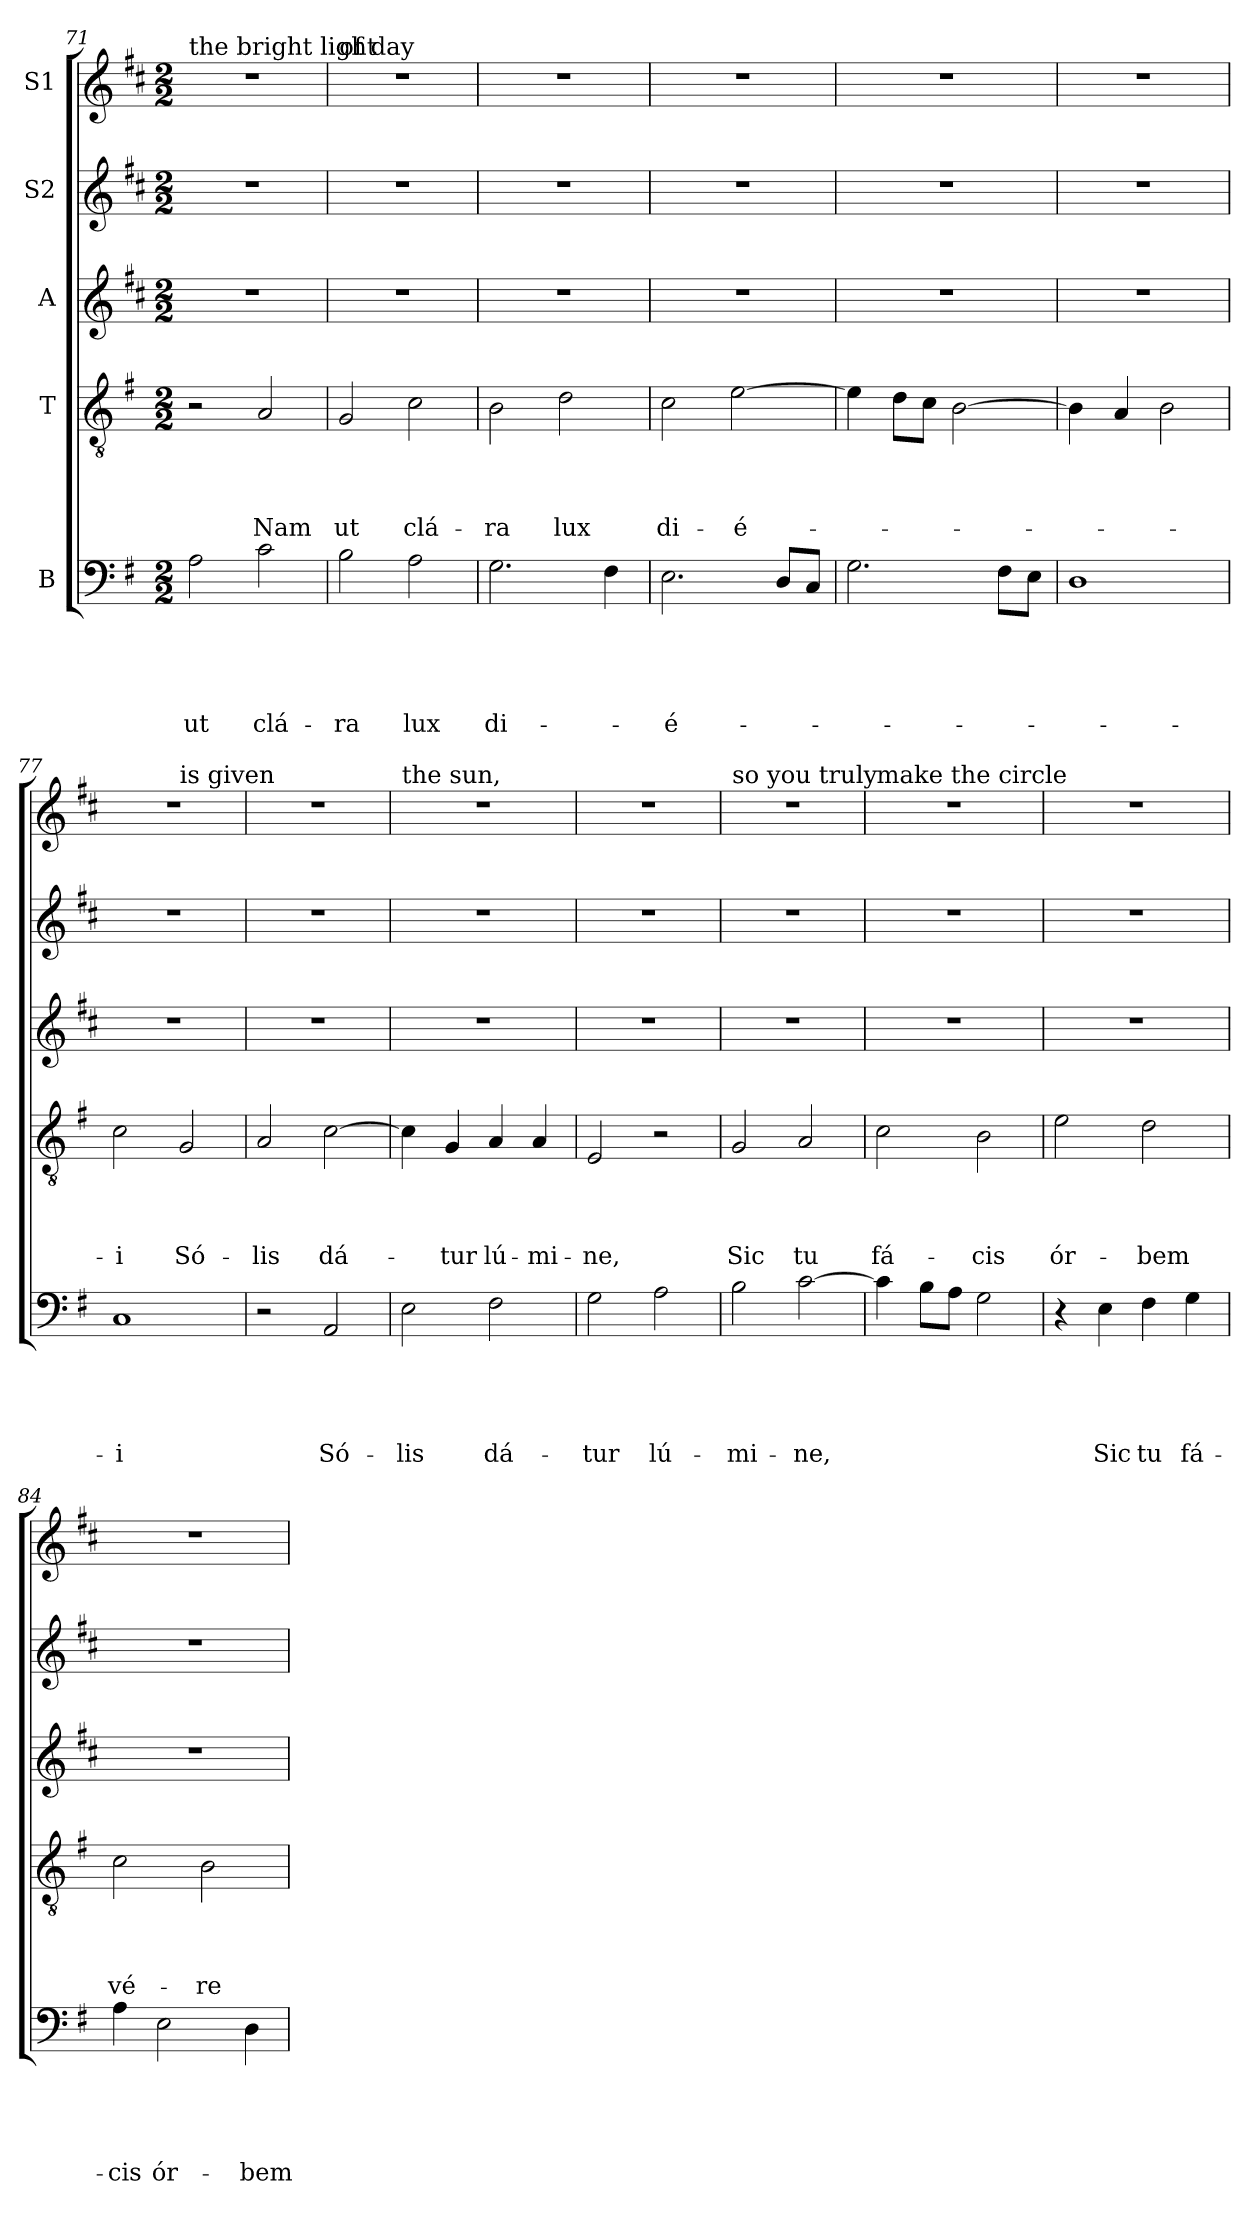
**kern	**text	**text	**text	**text	**text	**kern	**text	**text	**text	**text	**kern	**kern	**kern
*part5	*part5	*part5	*part5	*part5	*part5	*part4	*part4	*part4	*part4	*part4	*part3	*part2	*part1
*staff5	*staff5	*staff5	*staff5	*staff5	*staff5	*staff4	*staff4	*staff4	*staff4	*staff4	*staff3	*staff2	*staff1
*I"B	*	*	*	*	*	*I"T	*	*	*	*	*I"A	*I"S2	*I"S1
*clefF4	*	*	*	*	*	*clefGv2	*	*	*	*	*clefG2	*clefG2	*clefG2
*k[f#]	*	*	*	*	*	*k[f#]	*	*	*	*	*k[f#c#]	*k[f#c#]	*k[f#c#]
*G:	*	*	*	*	*	*G:	*	*	*	*	*D:	*D:	*D:
*M2/2	*	*	*	*	*	*M2/2	*	*	*	*	*M2/2	*M2/2	*M2/2
=71	=71	=71	=71	=71	=71	=71	=71	=71	=71	=71	=71	=71	=71
!	!	!	!	!	!	!	!	!	!	!	!	!	!LO:TX:a:t=the bright light
!	!	!	!	!	!LO:LY:b	!	!	!	!	!	!	!	!
2A\	.	.	.	.	ut	2r	.	.	.	.	1r	1r	1r
!	!	!	!	!	!LO:LY:b	!	!	!	!	!LO:LY:b	!	!	!
2c\	.	.	.	.	clá-	2A/	.	.	.	Nam	.	.	.
=72	=72	=72	=72	=72	=72	=72	=72	=72	=72	=72	=72	=72	=72
!	!	!	!	!	!	!	!	!	!	!	!	!	!LO:TX:a:t=of day
!	!	!	!	!	!LO:LY:b	!	!	!	!	!LO:LY:b	!	!	!
2B\	.	.	.	.	-ra	2G/	.	.	.	ut	1r	1r	1r
!	!	!	!	!	!LO:LY:b	!	!	!	!	!LO:LY:b	!	!	!
2A\	.	.	.	.	lux	2c\	.	.	.	clá-	.	.	.
=73	=73	=73	=73	=73	=73	=73	=73	=73	=73	=73	=73	=73	=73
!	!	!	!	!	!LO:LY:b	!	!	!	!	!LO:LY:b	!	!	!
2.G\	.	.	.	.	di-	2B\	.	.	.	-ra	1r	1r	1r
!	!	!	!	!	!	!	!	!	!	!LO:LY:b	!	!	!
.	.	.	.	.	.	2d\	.	.	.	lux	.	.	.
4F#\	.	.	.	.	.	.	.	.	.	.	.	.	.
=74	=74	=74	=74	=74	=74	=74	=74	=74	=74	=74	=74	=74	=74
!	!	!	!	!	!LO:LY:b	!	!	!	!	!LO:LY:b	!	!	!
2.E\	.	.	.	.	-é-	2c\	.	.	.	di-	1r	1r	1r
!	!	!	!	!	!	!	!	!	!	!LO:LY:b	!	!	!
.	.	.	.	.	.	[2e\	.	.	.	-é-	.	.	.
8D/L	.	.	.	.	.	.	.	.	.	.	.	.	.
8C/J	.	.	.	.	.	.	.	.	.	.	.	.	.
=75	=75	=75	=75	=75	=75	=75	=75	=75	=75	=75	=75	=75	=75
2.G\	.	.	.	.	.	4e\]	.	.	.	.	1r	1r	1r
.	.	.	.	.	.	8d\L	.	.	.	.	.	.	.
.	.	.	.	.	.	8c\J	.	.	.	.	.	.	.
.	.	.	.	.	.	[2B\	.	.	.	.	.	.	.
8F#\L	.	.	.	.	.	.	.	.	.	.	.	.	.
8E\J	.	.	.	.	.	.	.	.	.	.	.	.	.
!!LO:LB:g=z
=76	=76	=76	=76	=76	=76	=76	=76	=76	=76	=76	=76	=76	=76
1D	.	.	.	.	.	4B\]	.	.	.	.	1r	1r	1r
.	.	.	.	.	.	4A/	.	.	.	.	.	.	.
.	.	.	.	.	.	2B\	.	.	.	.	.	.	.
=77	=77	=77	=77	=77	=77	=77	=77	=77	=77	=77	=77	=77	=77
!	!	!	!	!	!LO:LY:b	!	!	!	!	!LO:LY:b	!	!	!
*	*	*	*	*	*	*	*	*	*	*	*	*	*^
1C	.	.	.	.	-i	2c\	.	.	.	-i	1r	1r	1r	2ryy
!	!	!	!	!	!	!	!	!	!	!	!	!	!	!LO:TX:a:t=is given
!	!	!	!	!	!	!	!	!	!	!LO:LY:b	!	!	!	!
.	.	.	.	.	.	2G/	.	.	.	Só-	.	.	.	2ryy
=78	=78	=78	=78	=78	=78	=78	=78	=78	=78	=78	=78	=78	=78	=78
!	!	!	!	!	!	!	!	!	!	!	!	!	!LO:TX:a:t=by the lamp of	!
!	!	!	!	!	!	!	!	!	!	!LO:LY:b	!	!	!	!
*	*	*	*	*	*	*	*	*	*	*	*	*	*v	*v
2r	.	.	.	.	.	2A/	.	.	.	-lis	1r	1r	1r
!	!	!	!	!	!LO:LY:b	!	!	!	!	!LO:LY:b	!	!	!
2AA/	.	.	.	.	Só-	[2c\	.	.	.	dá-	.	.	.
=79	=79	=79	=79	=79	=79	=79	=79	=79	=79	=79	=79	=79	=79
!	!	!	!	!	!	!	!	!	!	!	!	!	!LO:TX:a:t=the sun,
!	!	!	!	!	!LO:LY:b	!	!	!	!	!	!	!	!
2E\	.	.	.	.	-lis	4c\]	.	.	.	.	1r	1r	1r
!	!	!	!	!	!	!	!	!	!	!LO:LY:b	!	!	!
.	.	.	.	.	.	4G/	.	.	.	-tur	.	.	.
!	!	!	!	!	!LO:LY:b	!	!	!	!	!LO:LY:b	!	!	!
2F#\	.	.	.	.	dá-	4A/	.	.	.	lú-	.	.	.
!	!	!	!	!	!	!	!	!	!	!LO:LY:b	!	!	!
.	.	.	.	.	.	4A/	.	.	.	-mi-	.	.	.
=80	=80	=80	=80	=80	=80	=80	=80	=80	=80	=80	=80	=80	=80
!	!	!	!	!	!LO:LY:b	!	!	!	!	!LO:LY:b	!	!	!
2G\	.	.	.	.	-tur	2E/	.	.	.	-ne,	1r	1r	1r
!	!	!	!	!	!LO:LY:b	!	!	!	!	!	!	!	!
2A\	.	.	.	.	lú-	2r	.	.	.	.	.	.	.
=81	=81	=81	=81	=81	=81	=81	=81	=81	=81	=81	=81	=81	=81
!	!	!	!	!	!	!	!	!	!	!	!	!	!LO:TX:a:t=so you truly
!	!	!	!	!	!LO:LY:b	!	!	!	!	!LO:LY:b	!	!	!
2B\	.	.	.	.	-mi-	2G/	.	.	.	Sic	1r	1r	1r
!	!	!	!	!	!LO:LY:b	!	!	!	!	!LO:LY:b	!	!	!
[2c\	.	.	.	.	-ne,	2A/	.	.	.	tu	.	.	.
=82	=82	=82	=82	=82	=82	=82	=82	=82	=82	=82	=82	=82	=82
!	!	!	!	!	!	!	!	!	!	!	!	!	!LO:TX:a:t=make the circle
!	!	!	!	!	!	!	!	!	!	!LO:LY:b	!	!	!
4c\]	.	.	.	.	.	2c\	.	.	.	fá-	1r	1r	1r
8B\L	.	.	.	.	.	.	.	.	.	.	.	.	.
8A\J	.	.	.	.	.	.	.	.	.	.	.	.	.
!	!	!	!	!	!	!	!	!	!	!LO:LY:b	!	!	!
2G\	.	.	.	.	.	2B\	.	.	.	-cis	.	.	.
!!LO:PB:g=z
=83	=83	=83	=83	=83	=83	=83	=83	=83	=83	=83	=83	=83	=83
!	!	!	!	!	!	!	!	!	!	!LO:LY:b	!	!	!
4r	.	.	.	.	.	2e\	.	.	.	ór-	1r	1r	1r
!	!	!	!	!	!LO:LY:b	!	!	!	!	!	!	!	!
4E\	.	.	.	.	Sic	.	.	.	.	.	.	.	.
!	!	!	!	!	!LO:LY:b	!	!	!	!	!LO:LY:b	!	!	!
4F#\	.	.	.	.	tu	2d\	.	.	.	-bem	.	.	.
!	!	!	!	!	!LO:LY:b	!	!	!	!	!	!	!	!
4G\	.	.	.	.	fá-	.	.	.	.	.	.	.	.
=84	=84	=84	=84	=84	=84	=84	=84	=84	=84	=84	=84	=84	=84
!	!	!	!	!	!LO:LY:b	!	!	!	!	!LO:LY:b	!	!	!
4A\	.	.	.	.	-cis	2c\	.	.	.	vé-	1r	1r	1r
!	!	!	!	!	!LO:LY:b	!	!	!	!	!	!	!	!
2E\	.	.	.	.	ór-	.	.	.	.	.	.	.	.
!	!	!	!	!	!	!	!	!	!	!LO:LY:b	!	!	!
.	.	.	.	.	.	2B\	.	.	.	-re	.	.	.
!	!	!	!	!	!LO:LY:b	!	!	!	!	!	!	!	!
4D\	.	.	.	.	-bem	.	.	.	.	.	.	.	.
=	=	=	=	=	=	=	=	=	=	=	=	=	=
*-	*-	*-	*-	*-	*-	*-	*-	*-	*-	*-	*-	*-	*-
